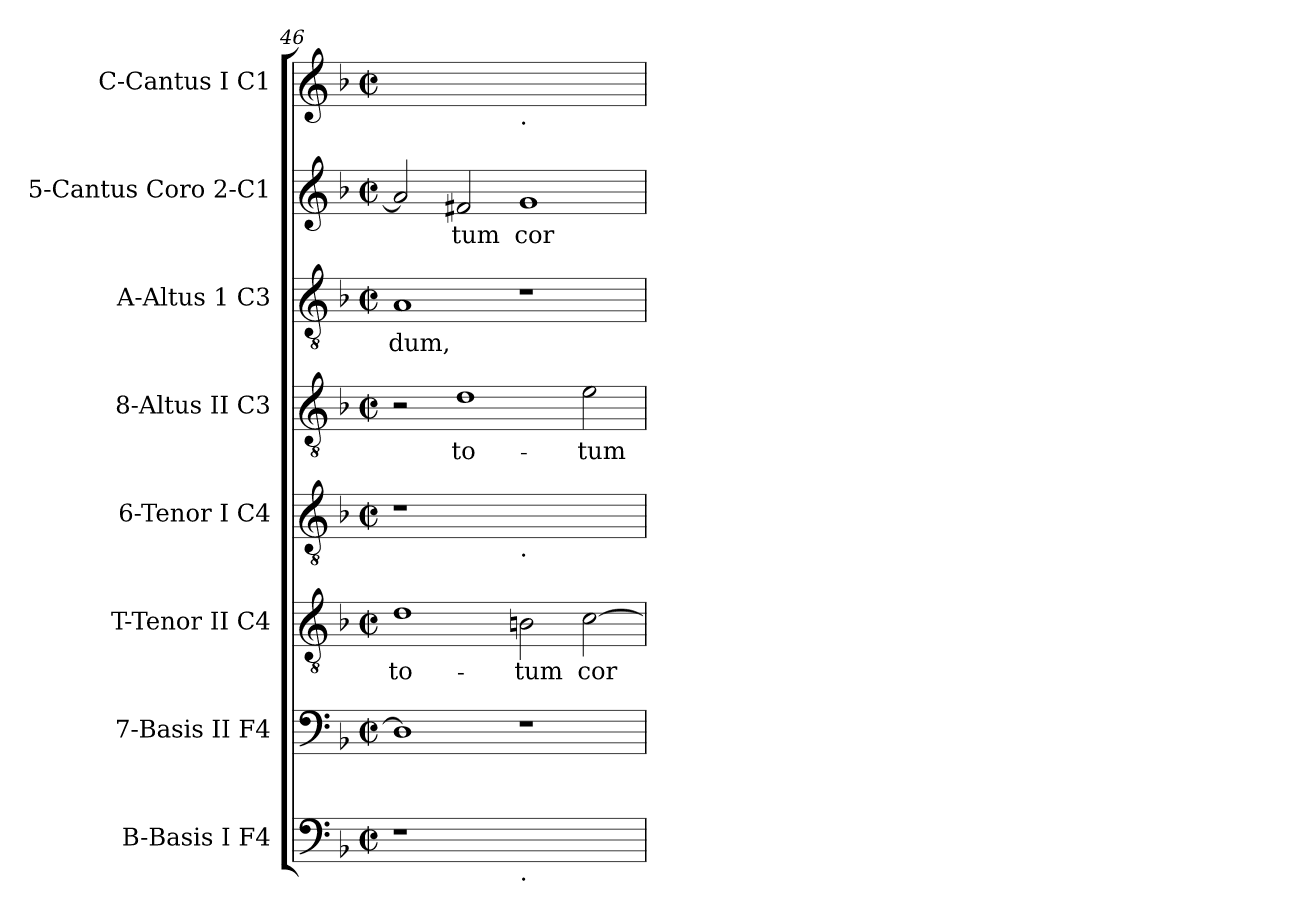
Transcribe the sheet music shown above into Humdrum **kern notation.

**kern	**kern	**text	**kern	**text	**kern	**kern	**text	**kern	**text	**kern	**text	**kern
*part8	*part7	*part7	*part6	*part6	*part5	*part4	*part4	*part3	*part3	*part2	*part2	*part1
*staff8	*staff7	*staff7	*staff6	*staff6	*staff5	*staff4	*staff4	*staff3	*staff3	*staff2	*staff2	*staff1
*I"B-Basis I  F4	*I"7-Basis II  F4	*	*I"T-Tenor II  C4	*	*I"6-Tenor I  C4	*I"8-Altus II  C3	*	*I"A-Altus 1  C3	*	*I"5-Cantus  Coro 2-C1	*	*I"C-Cantus I  C1
*I'B	*	*	*I'T	*	*	*	*	*I'A	*	*	*	*I'C
!!LO:PB:g=z
*clefF4	*clefF4	*	*clefGv2	*	*clefGv2	*clefGv2	*	*clefGv2	*	*clefG2	*	*clefG2
*k[b-]	*k[b-]	*	*k[b-]	*	*k[b-]	*k[b-]	*	*k[b-]	*	*k[b-]	*	*k[b-]
*F:	*F:	*	*F:	*	*F:	*F:	*	*F:	*	*F:	*	*F:
*M2/2	*M2/2	*	*M2/2	*	*M2/2	*M2/2	*	*M2/2	*	*M2/2	*	*M2/2
*met(c|)	*met(c|)	*	*met(c|)	*	*met(c|)	*met(c|)	*	*met(c|)	*	*met(c|)	*	*met(c|)
=46	=46	=46	=46	=46	=46	=46	=46	=46	=46	=46	=46	=46
!	!	!LO:LY:b:cj	!	!LO:LY:b:cj	!	!	!	!	!LO:LY:b:cj	!	!LO:LY:b:cj	!
1r	1D]	.	1d	to-	1r	2r	.	1A	-dum,	2a/]	--	1ryy
!	!	!	!	!	!	!	!LO:LY:b:cj	!	!	!	!LO:LY:b:cj	!
.	.	.	.	.	.	1d	to-	.	.	2f#X/	-tum	.
!	!	!	!	!	!	!	!	!	!	!	!	!LO:TX:b:t=.
!	!	!	!	!	!LO:TX:b:t=.	!	!	!	!	!	!	!
!LO:TX:b:t=.	!	!	!	!	!	!	!	!	!	!	!	!
!	!	!	!	!LO:LY:b:cj	!	!	!	!	!	!	!LO:LY:b:cj	!
1ryy	1r	.	2Bn\	-tum	1ryy	.	.	1r	.	1g	cor-	1ryy
!	!	!	!	!LO:LY:b:cj	!	!	!LO:LY:b:cj	!	!	!	!	!
.	.	.	[>2c\	cor-	.	2e\	-tum	.	.	.	.	.
=	=	=	=	=	=	=	=	=	=	=	=	=
*-	*-	*-	*-	*-	*-	*-	*-	*-	*-	*-	*-	*-
